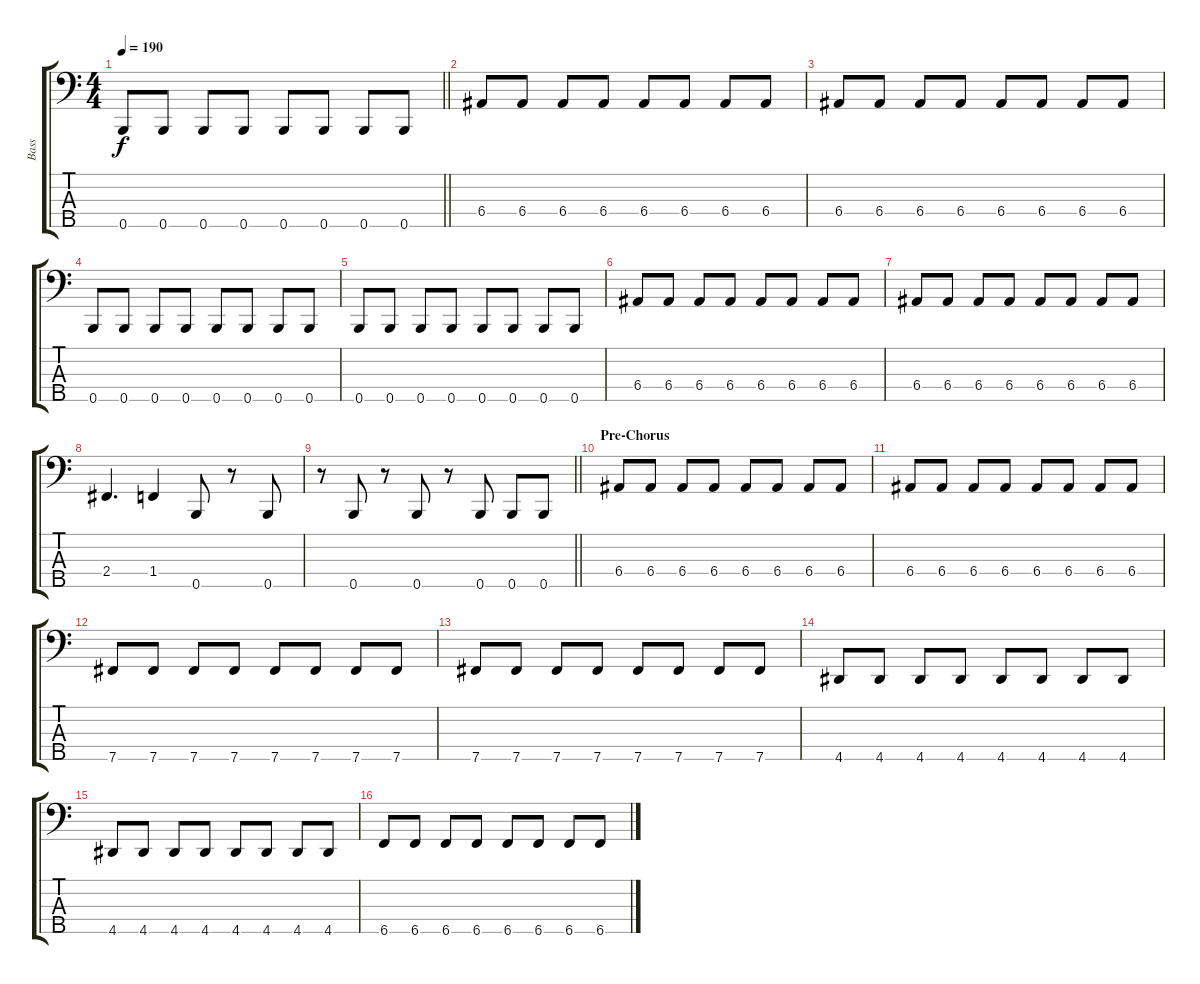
\track ("Bass" "Bass") {instrument electricbassfinger}
\staff {score tabs}
\tuning (G2 D2 A1 E1 B0) {hide}
\ts (4 4)
\tempo 190
\clef f4
\barLineRight lightlight
\ks c
0.5.8{dy f} 0.5.8 0.5.8 0.5.8 0.5.8 0.5.8 0.5.8 0.5.8 |
\section ("" "")
6.4.8 6.4.8 6.4.8 6.4.8 6.4.8 6.4.8 6.4.8 6.4.8 |
6.4.8 6.4.8 6.4.8 6.4.8 6.4.8 6.4.8 6.4.8 6.4.8 |
0.5.8 0.5.8 0.5.8 0.5.8 0.5.8 0.5.8 0.5.8 0.5.8 |
0.5.8 0.5.8 0.5.8 0.5.8 0.5.8 0.5.8 0.5.8 0.5.8 |
6.4.8 6.4.8 6.4.8 6.4.8 6.4.8 6.4.8 6.4.8 6.4.8 |
6.4.8 6.4.8 6.4.8 6.4.8 6.4.8 6.4.8 6.4.8 6.4.8 |
2.4.4{d} 1.4.4 0.5.8 r.8 0.5.8 |
\barLineRight lightlight
r.8 0.5.8 r.8 0.5.8 r.8 0.5.8 0.5.8 0.5.8 |
\section ("" "Pre-Chorus")
6.4.8 6.4.8 6.4.8 6.4.8 6.4.8 6.4.8 6.4.8 6.4.8 |
6.4.8 6.4.8 6.4.8 6.4.8 6.4.8 6.4.8 6.4.8 6.4.8 |
7.5.8 7.5.8 7.5.8 7.5.8 7.5.8 7.5.8 7.5.8 7.5.8 |
7.5.8 7.5.8 7.5.8 7.5.8 7.5.8 7.5.8 7.5.8 7.5.8 |
4.5.8 4.5.8 4.5.8 4.5.8 4.5.8 4.5.8 4.5.8 4.5.8 |
4.5.8 4.5.8 4.5.8 4.5.8 4.5.8 4.5.8 4.5.8 4.5.8 |
6.5.8 6.5.8 6.5.8 6.5.8 6.5.8 6.5.8 6.5.8 6.5.8
